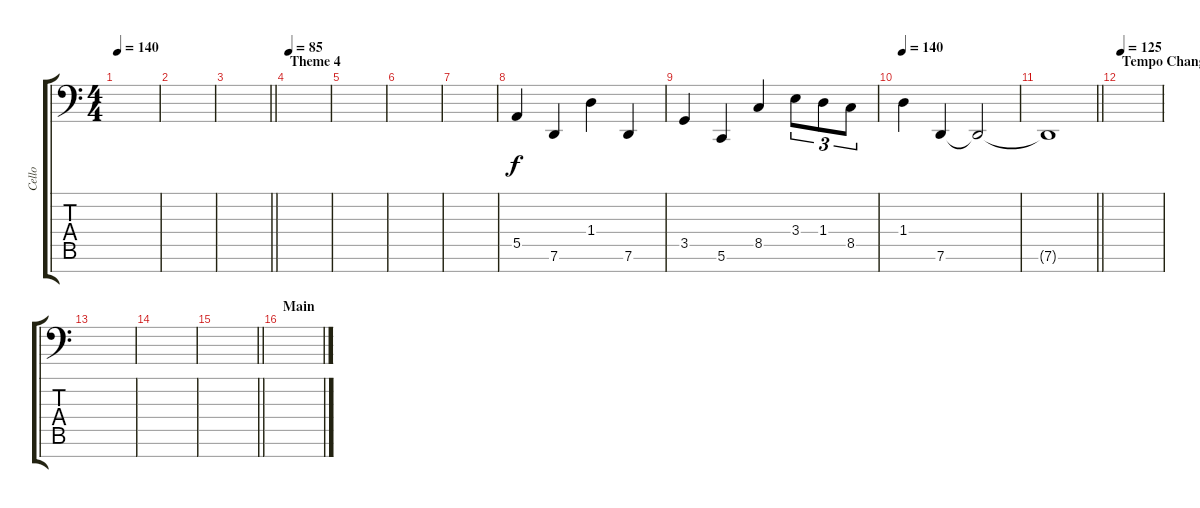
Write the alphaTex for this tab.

\track ("Cello" "Cello") {instrument cello}
\staff {score tabs}
\tuning (Eb5 Gb4 Bb3 Db3 E2 G1 C1) {hide}
\ts (4 4)
\tempo 140
\clef f4
\ks c
|
|
\barLineRight lightlight
|
\section ("" "Theme 4")
\tempo 85
|
|
|
|
5.5.4 7.6.4 1.4.4 7.6.4 |
3.5.4 5.6.4 8.5.4 3.4.8{tu (3 2)} 1.4.8{tu (3 2)} 8.5.8{tu (3 2)} |
\tempo 140
1.4.4 7.6.4 7.6{t}.2 |
\barLineRight lightlight
7.6{t}.1 |
\section ("" "Tempo Change")
\tempo 125
|
|
|
\barLineRight lightlight
|
\section ("" "Main")
